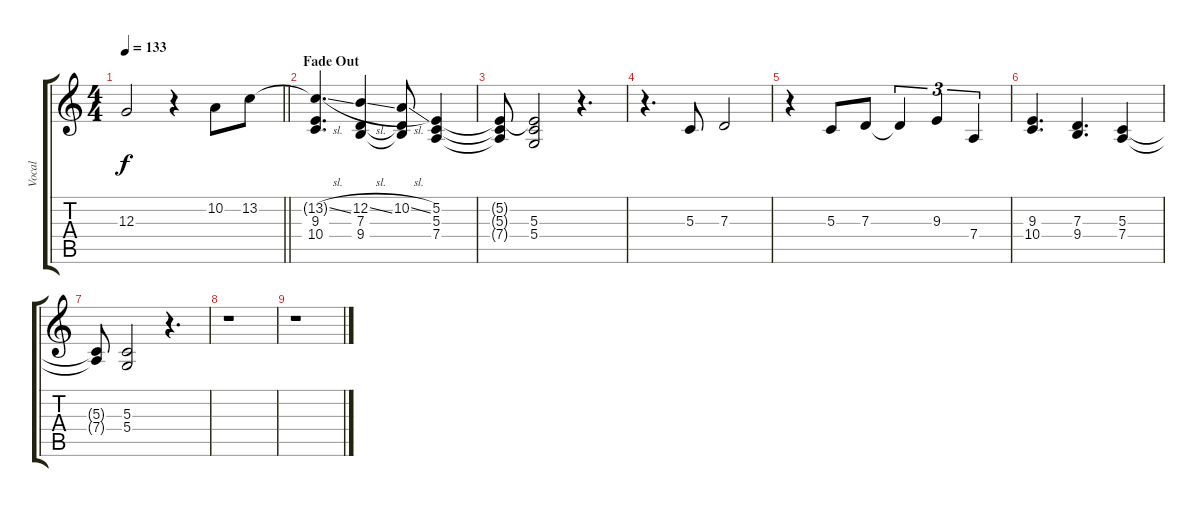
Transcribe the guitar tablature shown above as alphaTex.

\track ("Vocal" "Vocal") {instrument flute}
\staff {score tabs}
\tuning (E4 B3 G3 D3 A2 E2) {hide}
\ts (4 4)
\tempo 133
\clef g2
\barLineRight lightlight
\ks aminor
12.3.2{dy f} r.4 10.2.8 13.2.8 |
\section ("" "Fade Out")
(13.2{sl t} 9.3 10.4).4{d} (12.2{sl} 7.3 9.4).4 (10.2{sl} 7.3{t} 9.4{t}).8 (5.2 5.3 7.4).4 |
(5.2{t} 5.3{t} 7.4{t}).8 (5.2{t} 5.3 5.4).2 r.4{d} |
r.4{d} 5.3.8 7.3.2 |
r.4 5.3.8 7.3.8 7.3{t}.4{tu (3 2)} 9.3.4{tu (3 2)} 7.4.4{tu (3 2)} |
(9.3 10.4).4{d} (7.3 9.4).4{d} (5.3 7.4).4 |
(5.3{t} 7.4{t}).8 (5.3 5.4).2 r.4{d} |
r.1 |
r.1
